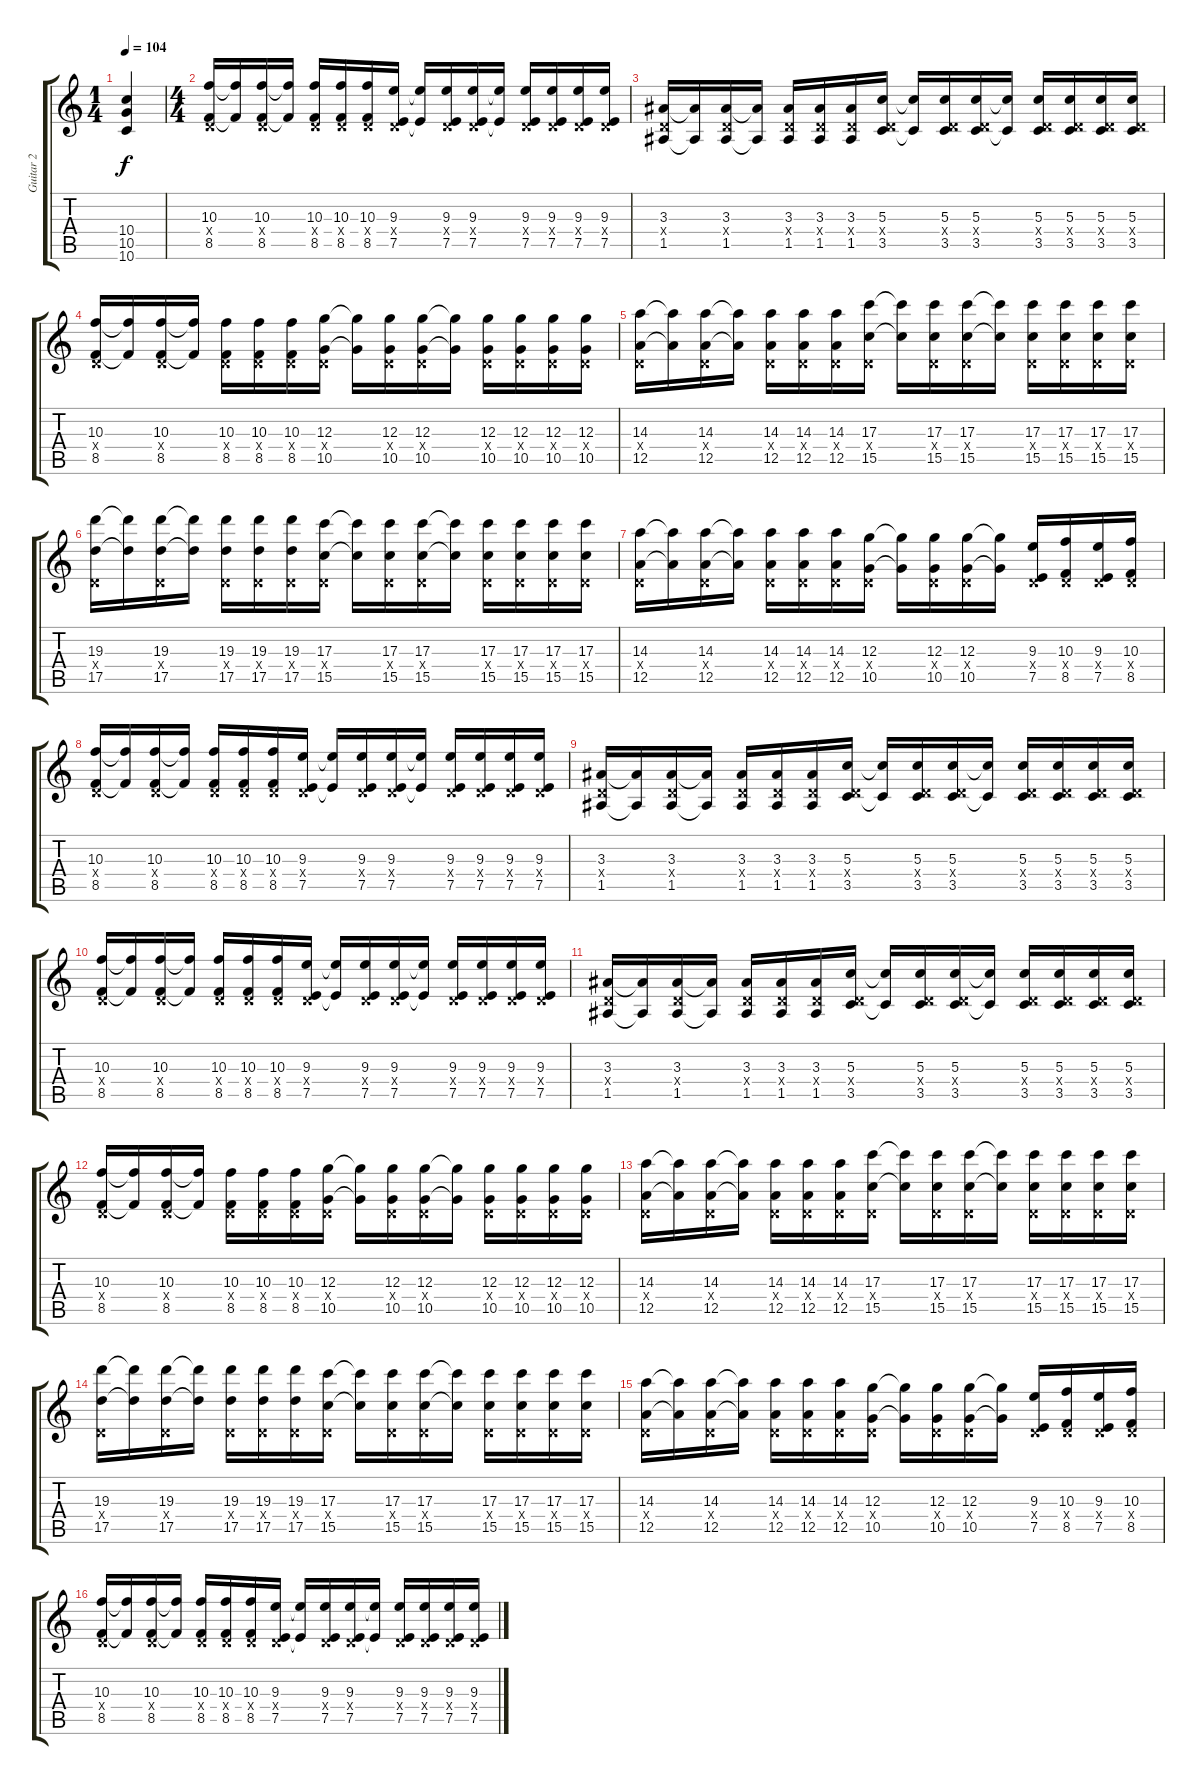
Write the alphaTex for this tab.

\track ("Guitar 2" "Guitar 2") {instrument distortionguitar}
\staff {score tabs}
\tuning (E4 B3 G3 D3 A2 D2) {hide}
\ts (1 4)
\tempo 104
\clef g2
\ks c
(10.4 10.5 10.6).4{dy f} |
\ts (4 4)
(10.3 0.4{x} 8.5).16{volume 15 balance 3 instrument distortionguitar} (10.3{t} 8.5{t}).16 (10.3 0.4{x} 8.5).16 (10.3{t} 8.5{t}).16 (10.3 0.4{x} 8.5).16 (10.3 0.4{x} 8.5).16 (10.3 0.4{x} 8.5).16 (9.3 0.4{x} 7.5).16 (9.3{t} 7.5{t}).16 (9.3 0.4{x} 7.5).16 (9.3 0.4{x} 7.5).16 (9.3{t} 7.5{t}).16 (9.3 0.4{x} 7.5).16 (9.3 0.4{x} 7.5).16 (9.3 0.4{x} 7.5).16 (9.3 0.4{x} 7.5).16 |
(3.3 0.4{x} 1.5).16 (3.3{t} 1.5{t}).16 (3.3 0.4{x} 1.5).16 (3.3{t} 1.5{t}).16 (3.3 0.4{x} 1.5).16 (3.3 0.4{x} 1.5).16 (3.3 0.4{x} 1.5).16 (5.3 0.4{x} 3.5).16 (5.3{t} 3.5{t}).16 (5.3 0.4{x} 3.5).16 (5.3 0.4{x} 3.5).16 (5.3{t} 3.5{t}).16 (5.3 0.4{x} 3.5).16 (5.3 0.4{x} 3.5).16 (5.3 0.4{x} 3.5).16 (5.3 0.4{x} 3.5).16 |
(10.3 0.4{x} 8.5).16 (10.3{t} 8.5{t}).16 (10.3 0.4{x} 8.5).16 (10.3{t} 8.5{t}).16 (10.3 0.4{x} 8.5).16 (10.3 0.4{x} 8.5).16 (10.3 0.4{x} 8.5).16 (12.3 0.4{x} 10.5).16 (12.3{t} 10.5{t}).16 (12.3 0.4{x} 10.5).16 (12.3 0.4{x} 10.5).16 (12.3{t} 10.5{t}).16 (12.3 0.4{x} 10.5).16 (12.3 0.4{x} 10.5).16 (12.3 0.4{x} 10.5).16 (12.3 0.4{x} 10.5).16 |
(14.3 0.4{x} 12.5).16 (14.3{t} 12.5{t}).16 (14.3 0.4{x} 12.5).16 (14.3{t} 12.5{t}).16 (14.3 0.4{x} 12.5).16 (14.3 0.4{x} 12.5).16 (14.3 0.4{x} 12.5).16 (17.3 0.4{x} 15.5).16 (17.3{t} 15.5{t}).16 (17.3 0.4{x} 15.5).16 (17.3 0.4{x} 15.5).16 (17.3{t} 15.5{t}).16 (17.3 0.4{x} 15.5).16 (17.3 0.4{x} 15.5).16 (17.3 0.4{x} 15.5).16 (17.3 0.4{x} 15.5).16 |
(19.3 0.4{x} 17.5).16 (19.3{t} 17.5{t}).16 (19.3 0.4{x} 17.5).16 (19.3{t} 17.5{t}).16 (19.3 0.4{x} 17.5).16 (19.3 0.4{x} 17.5).16 (19.3 0.4{x} 17.5).16 (17.3 0.4{x} 15.5).16 (17.3{t} 15.5{t}).16 (17.3 0.4{x} 15.5).16 (17.3 0.4{x} 15.5).16 (17.3{t} 15.5{t}).16 (17.3 0.4{x} 15.5).16 (17.3 0.4{x} 15.5).16 (17.3 0.4{x} 15.5).16 (17.3 0.4{x} 15.5).16 |
(14.3 0.4{x} 12.5).16 (14.3{t} 12.5{t}).16 (14.3 0.4{x} 12.5).16 (14.3{t} 12.5{t}).16 (14.3 0.4{x} 12.5).16 (14.3 0.4{x} 12.5).16 (14.3 0.4{x} 12.5).16 (12.3 0.4{x} 10.5).16 (12.3{t} 10.5{t}).16 (12.3 0.4{x} 10.5).16 (12.3 0.4{x} 10.5).16 (12.3{t} 10.5{t}).16 (9.3 0.4{x} 7.5).16 (10.3 0.4{x} 8.5).16 (9.3 0.4{x} 7.5).16 (10.3 0.4{x} 8.5).16 |
(10.3 0.4{x} 8.5).16 (10.3{t} 8.5{t}).16 (10.3 0.4{x} 8.5).16 (10.3{t} 8.5{t}).16 (10.3 0.4{x} 8.5).16 (10.3 0.4{x} 8.5).16 (10.3 0.4{x} 8.5).16 (9.3 0.4{x} 7.5).16 (9.3{t} 7.5{t}).16 (9.3 0.4{x} 7.5).16 (9.3 0.4{x} 7.5).16 (9.3{t} 7.5{t}).16 (9.3 0.4{x} 7.5).16 (9.3 0.4{x} 7.5).16 (9.3 0.4{x} 7.5).16 (9.3 0.4{x} 7.5).16 |
(3.3 0.4{x} 1.5).16 (3.3{t} 1.5{t}).16 (3.3 0.4{x} 1.5).16 (3.3{t} 1.5{t}).16 (3.3 0.4{x} 1.5).16 (3.3 0.4{x} 1.5).16 (3.3 0.4{x} 1.5).16 (5.3 0.4{x} 3.5).16 (5.3{t} 3.5{t}).16 (5.3 0.4{x} 3.5).16 (5.3 0.4{x} 3.5).16 (5.3{t} 3.5{t}).16 (5.3 0.4{x} 3.5).16 (5.3 0.4{x} 3.5).16 (5.3 0.4{x} 3.5).16 (5.3 0.4{x} 3.5).16 |
(10.3 0.4{x} 8.5).16{volume 15 balance 3 instrument distortionguitar} (10.3{t} 8.5{t}).16 (10.3 0.4{x} 8.5).16 (10.3{t} 8.5{t}).16 (10.3 0.4{x} 8.5).16 (10.3 0.4{x} 8.5).16 (10.3 0.4{x} 8.5).16 (9.3 0.4{x} 7.5).16 (9.3{t} 7.5{t}).16 (9.3 0.4{x} 7.5).16 (9.3 0.4{x} 7.5).16 (9.3{t} 7.5{t}).16 (9.3 0.4{x} 7.5).16 (9.3 0.4{x} 7.5).16 (9.3 0.4{x} 7.5).16 (9.3 0.4{x} 7.5).16 |
(3.3 0.4{x} 1.5).16 (3.3{t} 1.5{t}).16 (3.3 0.4{x} 1.5).16 (3.3{t} 1.5{t}).16 (3.3 0.4{x} 1.5).16 (3.3 0.4{x} 1.5).16 (3.3 0.4{x} 1.5).16 (5.3 0.4{x} 3.5).16 (5.3{t} 3.5{t}).16 (5.3 0.4{x} 3.5).16 (5.3 0.4{x} 3.5).16 (5.3{t} 3.5{t}).16 (5.3 0.4{x} 3.5).16 (5.3 0.4{x} 3.5).16 (5.3 0.4{x} 3.5).16 (5.3 0.4{x} 3.5).16 |
(10.3 0.4{x} 8.5).16 (10.3{t} 8.5{t}).16 (10.3 0.4{x} 8.5).16 (10.3{t} 8.5{t}).16 (10.3 0.4{x} 8.5).16 (10.3 0.4{x} 8.5).16 (10.3 0.4{x} 8.5).16 (12.3 0.4{x} 10.5).16 (12.3{t} 10.5{t}).16 (12.3 0.4{x} 10.5).16 (12.3 0.4{x} 10.5).16 (12.3{t} 10.5{t}).16 (12.3 0.4{x} 10.5).16 (12.3 0.4{x} 10.5).16 (12.3 0.4{x} 10.5).16 (12.3 0.4{x} 10.5).16 |
(14.3 0.4{x} 12.5).16 (14.3{t} 12.5{t}).16 (14.3 0.4{x} 12.5).16 (14.3{t} 12.5{t}).16 (14.3 0.4{x} 12.5).16 (14.3 0.4{x} 12.5).16 (14.3 0.4{x} 12.5).16 (17.3 0.4{x} 15.5).16 (17.3{t} 15.5{t}).16 (17.3 0.4{x} 15.5).16 (17.3 0.4{x} 15.5).16 (17.3{t} 15.5{t}).16 (17.3 0.4{x} 15.5).16 (17.3 0.4{x} 15.5).16 (17.3 0.4{x} 15.5).16 (17.3 0.4{x} 15.5).16 |
(19.3 0.4{x} 17.5).16 (19.3{t} 17.5{t}).16 (19.3 0.4{x} 17.5).16 (19.3{t} 17.5{t}).16 (19.3 0.4{x} 17.5).16 (19.3 0.4{x} 17.5).16 (19.3 0.4{x} 17.5).16 (17.3 0.4{x} 15.5).16 (17.3{t} 15.5{t}).16 (17.3 0.4{x} 15.5).16 (17.3 0.4{x} 15.5).16 (17.3{t} 15.5{t}).16 (17.3 0.4{x} 15.5).16 (17.3 0.4{x} 15.5).16 (17.3 0.4{x} 15.5).16 (17.3 0.4{x} 15.5).16 |
(14.3 0.4{x} 12.5).16 (14.3{t} 12.5{t}).16 (14.3 0.4{x} 12.5).16 (14.3{t} 12.5{t}).16 (14.3 0.4{x} 12.5).16 (14.3 0.4{x} 12.5).16 (14.3 0.4{x} 12.5).16 (12.3 0.4{x} 10.5).16 (12.3{t} 10.5{t}).16 (12.3 0.4{x} 10.5).16 (12.3 0.4{x} 10.5).16 (12.3{t} 10.5{t}).16 (9.3 0.4{x} 7.5).16 (10.3 0.4{x} 8.5).16 (9.3 0.4{x} 7.5).16 (10.3 0.4{x} 8.5).16 |
(10.3 0.4{x} 8.5).16 (10.3{t} 8.5{t}).16 (10.3 0.4{x} 8.5).16 (10.3{t} 8.5{t}).16 (10.3 0.4{x} 8.5).16 (10.3 0.4{x} 8.5).16 (10.3 0.4{x} 8.5).16 (9.3 0.4{x} 7.5).16 (9.3{t} 7.5{t}).16 (9.3 0.4{x} 7.5).16 (9.3 0.4{x} 7.5).16 (9.3{t} 7.5{t}).16 (9.3 0.4{x} 7.5).16 (9.3 0.4{x} 7.5).16 (9.3 0.4{x} 7.5).16 (9.3 0.4{x} 7.5).16
